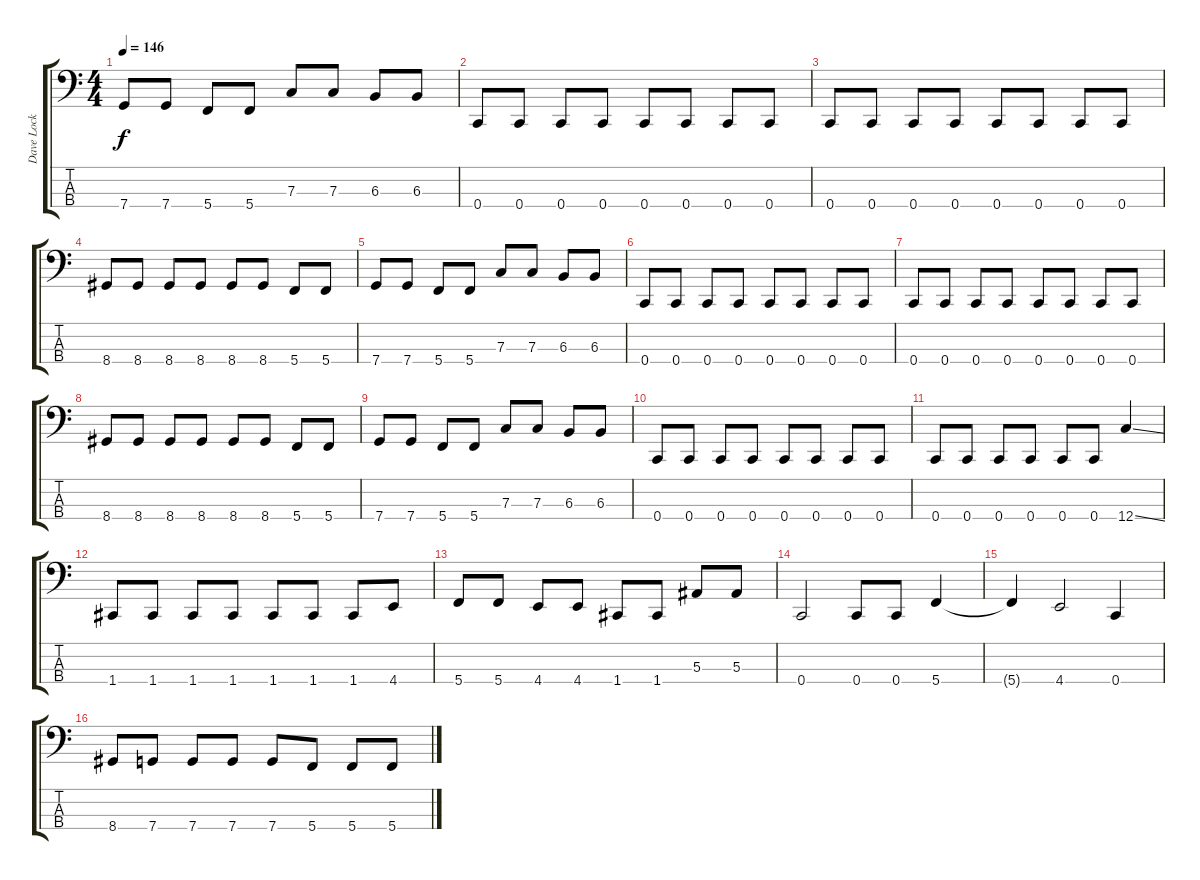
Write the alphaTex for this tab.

\track ("Dave Lock (Bass)" "Dave Lock ") {instrument electricbasspick}
\staff {score tabs}
\tuning (Eb2 Bb1 F1 C1) {hide}
\ts (4 4)
\tempo 146
\clef f4
\ks c
7.4.8{dy f} 7.4.8 5.4.8 5.4.8 7.3.8 7.3.8 6.3.8 6.3.8 |
0.4.8 0.4.8 0.4.8 0.4.8 0.4.8 0.4.8 0.4.8 0.4.8 |
0.4.8 0.4.8 0.4.8 0.4.8 0.4.8 0.4.8 0.4.8 0.4.8 |
8.4.8 8.4.8 8.4.8 8.4.8 8.4.8 8.4.8 5.4.8 5.4.8 |
7.4.8 7.4.8 5.4.8 5.4.8 7.3.8 7.3.8 6.3.8 6.3.8 |
0.4.8 0.4.8 0.4.8 0.4.8 0.4.8 0.4.8 0.4.8 0.4.8 |
0.4.8 0.4.8 0.4.8 0.4.8 0.4.8 0.4.8 0.4.8 0.4.8 |
8.4.8 8.4.8 8.4.8 8.4.8 8.4.8 8.4.8 5.4.8 5.4.8 |
7.4.8 7.4.8 5.4.8 5.4.8 7.3.8 7.3.8 6.3.8 6.3.8 |
0.4.8 0.4.8 0.4.8 0.4.8 0.4.8 0.4.8 0.4.8 0.4.8 |
0.4.8 0.4.8 0.4.8 0.4.8 0.4.8 0.4.8 12.4{ss}.4 |
1.4.8 1.4.8 1.4.8 1.4.8 1.4.8 1.4.8 1.4.8 4.4.8 |
5.4.8 5.4.8 4.4.8 4.4.8 1.4.8 1.4.8 5.3.8 5.3.8 |
0.4.2 0.4.8 0.4.8 5.4.4 |
5.4{t}.4 4.4.2 0.4.4 |
8.4.8 7.4.8 7.4.8 7.4.8 7.4.8 5.4.8 5.4.8 5.4.8
